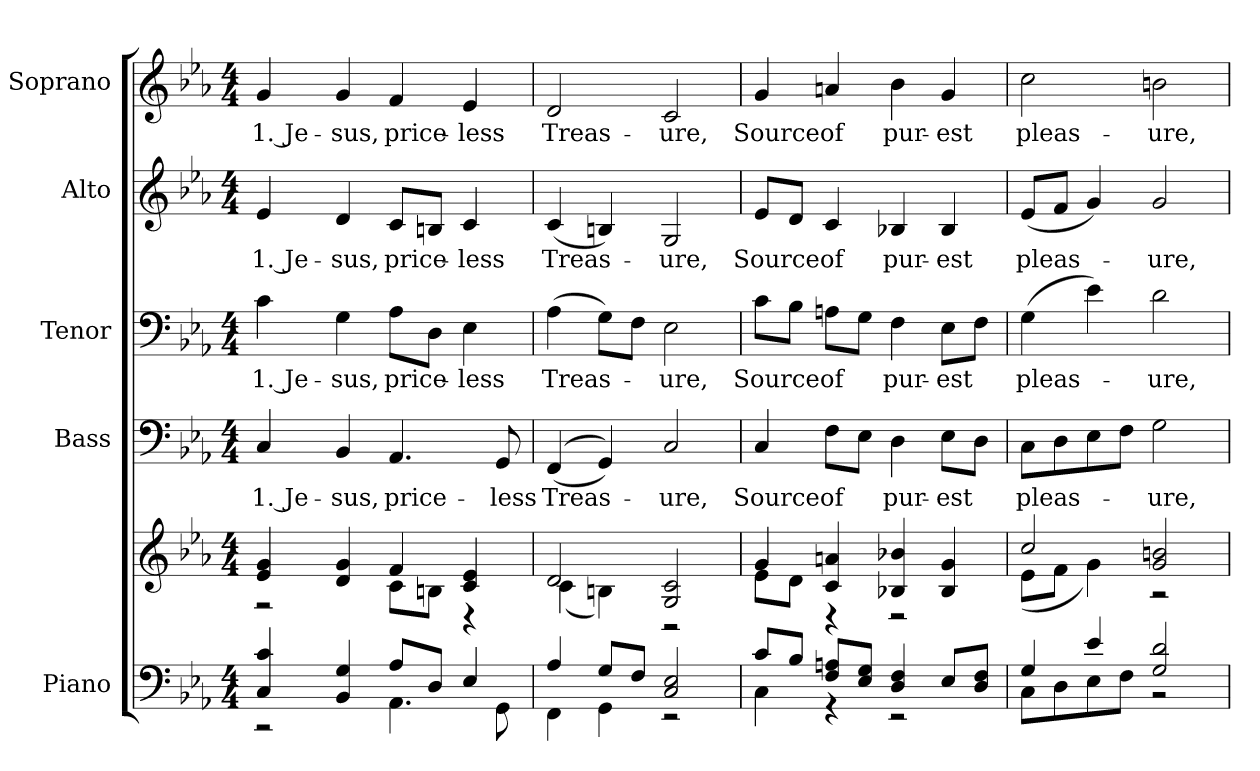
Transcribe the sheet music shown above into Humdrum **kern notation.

**kern	**kern	**kern	**text	**kern	**text	**kern	**text	**kern	**text
*part5	*part5	*part4	*part4	*part3	*part3	*part2	*part2	*part1	*part1
*staff6	*staff5	*staff4	*staff4	*staff3	*staff3	*staff2	*staff2	*staff1	*staff1
*I"Piano	*	*I"Bass	*	*I"Tenor	*	*I"Alto	*	*I"Soprano	*
*I'Pno.	*	*I'B.	*	*I'T.	*	*I'A.	*	*I'S.	*
!!LO:PB:g=z
*clefF4	*clefG2	*clefF4	*	*clefF4	*	*clefG2	*	*clefG2	*
*k[b-e-a-]	*k[b-e-a-]	*k[b-e-a-]	*	*k[b-e-a-]	*	*k[b-e-a-]	*	*k[b-e-a-]	*
*E-:	*E-:	*E-:	*	*E-:	*	*E-:	*	*E-:	*
*M4/4	*M4/4	*M4/4	*	*M4/4	*	*M4/4	*	*M4/4	*
*MM115	*MM115	*MM115	*	*MM115	*	*MM115	*	*MM115	*
=1	=1	=1	=1	=1	=1	=1	=1	=1	=1
*^	*^	*	*	*	*	*	*	*	*
!	!	!	!	!	!LO:LY:b:color=#000000	!	!	!	!	!	!
!	!	!	!	!	!	!	!LO:LY:b:color=#000000	!	!	!	!
!	!	!	!	!	!	!	!	!	!LO:LY:b:color=#000000	!	!
!	!	!	!	!	!	!	!	!	!	!	!LO:LY:b:color=#000000
4Ci/ 4ci	2r	4e-i/ 4gi	2r	4Ci/	1. Je-	4ci\	1. Je-	4e-i/	1. Je-	4gi/	1. Je-
!	!	!	!	!	!LO:LY:b:color=#000000	!	!	!	!	!	!
!	!	!	!	!	!	!	!LO:LY:b:color=#000000	!	!	!	!
!	!	!	!	!	!	!	!	!	!LO:LY:b:color=#000000	!	!
!	!	!	!	!	!	!	!	!	!	!	!LO:LY:b:color=#000000
4BB-i/ 4Gi	.	4di/ 4gi	.	4BB-i/	-sus,	4Gi\	-sus,	4di/	-sus,	4gi/	-sus,
!	!	!	!	!	!LO:LY:b:color=#000000	!	!	!	!	!	!
!	!	!	!	!	!	!	!LO:LY:b:color=#000000	!	!	!	!
!	!	!	!	!	!	!	!	!	!LO:LY:b:color=#000000	!	!
!	!	!	!	!	!	!	!	!	!	!	!LO:LY:b:color=#000000
8A-i/L	4.AA-i\	4fi/	8ci\L	4.AA-i/	price-	8A-i\L	price-	8ci/L	price-	4fi/	price-
8Di/J	.	.	8Bni\J	.	.	8Di\J	.	8Bni/J	.	.	.
!	!	!	!	!	!	!	!LO:LY:b:color=#000000	!	!	!	!
!	!	!	!	!	!	!	!	!	!LO:LY:b:color=#000000	!	!
!	!	!	!	!	!	!	!	!	!	!	!LO:LY:b:color=#000000
4E-i/	.	4ci/ 4e-i	4r	.	.	4E-i\	-less	4ci/	-less	4e-i/	-less
!	!	!	!	!	!LO:LY:b:color=#000000	!	!	!	!	!	!
.	8GGi\	.	.	8GGi/	-less	.	.	.	.	.	.
=2	=2	=2	=2	=2	=2	=2	=2	=2	=2	=2	=2
!	!	!	!	!	!LO:LY:b:color=#000000	!	!	!	!	!	!
!	!	!	!	!	!	!	!LO:LY:b:color=#000000	!	!	!	!
!	!	!	!	!	!	!	!	!	!LO:LY:b:color=#000000	!	!
!	!	!	!	!	!	!	!	!	!	!	!LO:LY:b:color=#000000
4A-i/	4FFi\	2di/	(4ci\	((4FFi/	Treas-	(4A-i\	Treas-	(4ci/	Treas-	2di/	Treas-
8Gi/L	4GGi\	.	4Bni\)	4GGi/))	.	8Gi\L)	.	4Bni/)	.	.	.
8Fi/J	.	.	.	.	.	8Fi\J	.	.	.	.	.
!	!	!	!	!	!LO:LY:b:color=#000000	!	!	!	!	!	!
!	!	!	!	!	!	!	!LO:LY:b:color=#000000	!	!	!	!
!	!	!	!	!	!	!	!	!	!LO:LY:b:color=#000000	!	!
!	!	!	!	!	!	!	!	!	!	!	!LO:LY:b:color=#000000
2Ci/ 2E-i	2r	2Gi/ 2ci	2r	2Ci/	-ure,	2E-i\	-ure,	2Gi/	-ure,	2ci/	-ure,
!!LO:PB:g=z
=3	=3	=3	=3	=3	=3	=3	=3	=3	=3	=3	=3
!	!	!	!	!	!LO:LY:b:color=#000000	!	!	!	!	!	!
!	!	!	!	!	!	!	!LO:LY:b:color=#000000	!	!	!	!
!	!	!	!	!	!	!	!	!	!LO:LY:b:color=#000000	!	!
!	!	!	!	!	!	!	!	!	!	!	!LO:LY:b:color=#000000
8ci/L	4Ci\	4gi/	8e-i\L	4Ci/	Source	8ci\L	Source	8e-i/L	Source	4gi/	Source
8B-i/J	.	.	8di\J	.	.	8B-i\J	.	8di/J	.	.	.
!	!	!	!	!	!LO:LY:b:color=#000000	!	!	!	!	!	!
!	!	!	!	!	!	!	!LO:LY:b:color=#000000	!	!	!	!
!	!	!	!	!	!	!	!	!	!LO:LY:b:color=#000000	!	!
!	!	!	!	!	!	!	!	!	!	!	!LO:LY:b:color=#000000
8Fi/ 8AniL	4r	4ci/ 4ani	4r	8Fi\L	of	8Ani\L	of	4ci/	of	4ani/	of
8E-i/ 8GiJ	.	.	.	8E-i\J	.	8Gi\J	.	.	.	.	.
!	!	!	!	!	!LO:LY:b:color=#000000	!	!	!	!	!	!
!	!	!	!	!	!	!	!LO:LY:b:color=#000000	!	!	!	!
!	!	!	!	!	!	!	!	!	!LO:LY:b:color=#000000	!	!
!	!	!	!	!	!	!	!	!	!	!	!LO:LY:b:color=#000000
4Di/ 4Fi	2r	4B-Xi/ 4b-Xi	2r	4Di\	pur-	4Fi\	pur-	4B-Xi/	pur-	4b-i\	pur-
!	!	!	!	!	!LO:LY:b:color=#000000	!	!	!	!	!	!
!	!	!	!	!	!	!	!LO:LY:b:color=#000000	!	!	!	!
!	!	!	!	!	!	!	!	!	!LO:LY:b:color=#000000	!	!
!	!	!	!	!	!	!	!	!	!	!	!LO:LY:b:color=#000000
8E-i/L	.	4B-i/ 4gi	.	8E-i\L	-est	8E-i\L	-est	4B-i/	-est	4gi/	-est
8Di/ 8FiJ	.	.	.	8Di\J	.	8Fi\J	.	.	.	.	.
=4	=4	=4	=4	=4	=4	=4	=4	=4	=4	=4	=4
!	!	!	!	!	!LO:LY:b:color=#000000	!	!	!	!	!	!
!	!	!	!	!	!	!	!LO:LY:b:color=#000000	!	!	!	!
!	!	!	!	!	!	!	!	!	!LO:LY:b:color=#000000	!	!
!	!	!	!	!	!	!	!	!	!	!	!LO:LY:b:color=#000000
4Gi/	8Ci\L	2cci/	(8e-i\L	8Ci\L	pleas-	(4Gi\	pleas-	(8e-i/L	pleas-	2cci\	pleas-
.	8Di\	.	8fi\J	8Di\	.	.	.	8fi/J	.	.	.
4e-i/	8E-i\	.	4gi\)	8E-i\	.	4e-i\)	.	4gi/)	.	.	.
.	8Fi\J	.	.	8Fi\J	.	.	.	.	.	.	.
!	!	!	!	!	!LO:LY:b:color=#000000	!	!	!	!	!	!
!	!	!	!	!	!	!	!LO:LY:b:color=#000000	!	!	!	!
!	!	!	!	!	!	!	!	!	!LO:LY:b:color=#000000	!	!
!	!	!	!	!	!	!	!	!	!	!	!LO:LY:b:color=#000000
2Gi/ 2di	2r	2gi/ 2bni	2r	2Gi\	-ure,	2di\	-ure,	2gi/	-ure,	2bni\	-ure,
*v	*v	*	*	*	*	*	*	*	*	*	*
*	*v	*v	*	*	*	*	*	*	*	*
=	=	=	=	=	=	=	=	=	=
*-	*-	*-	*-	*-	*-	*-	*-	*-	*-
